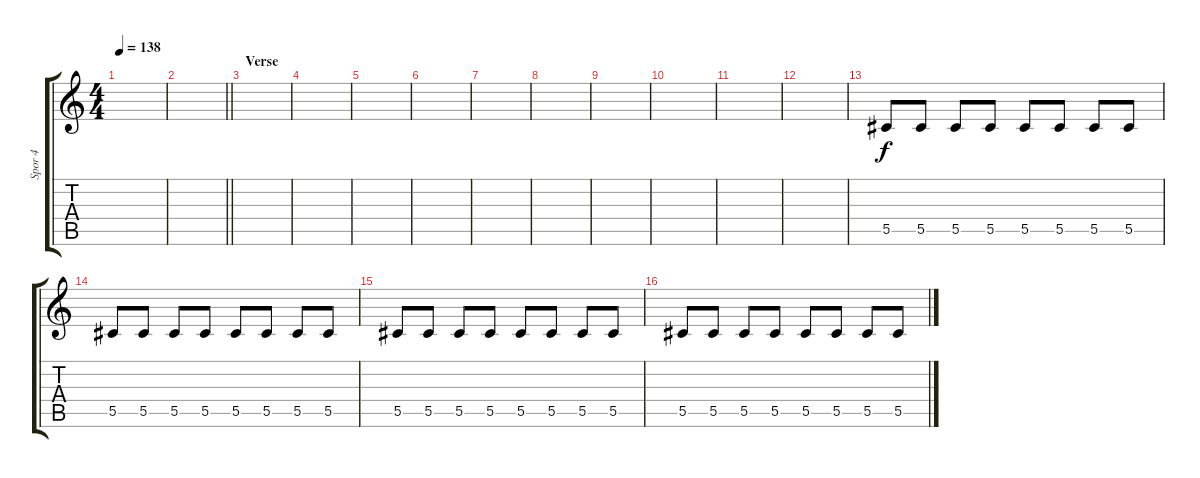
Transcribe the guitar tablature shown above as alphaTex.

\track ("Spor 4" "Spor 4") {instrument electricbasspick}
\staff {score tabs}
\tuning (Eb4 Bb3 Gb3 Db3 Ab2 Eb2) {hide}
\ts (4 4)
\tempo 138
\clef g2
\ks c
|
\barLineRight lightlight
|
\section ("" "Verse")
|
|
|
|
|
|
|
|
|
|
5.5.8 5.5.8 5.5.8 5.5.8 5.5.8 5.5.8 5.5.8 5.5.8 |
5.5.8 5.5.8 5.5.8 5.5.8 5.5.8 5.5.8 5.5.8 5.5.8 |
5.5.8 5.5.8 5.5.8 5.5.8 5.5.8 5.5.8 5.5.8 5.5.8 |
5.5.8 5.5.8 5.5.8 5.5.8 5.5.8 5.5.8 5.5.8 5.5.8
